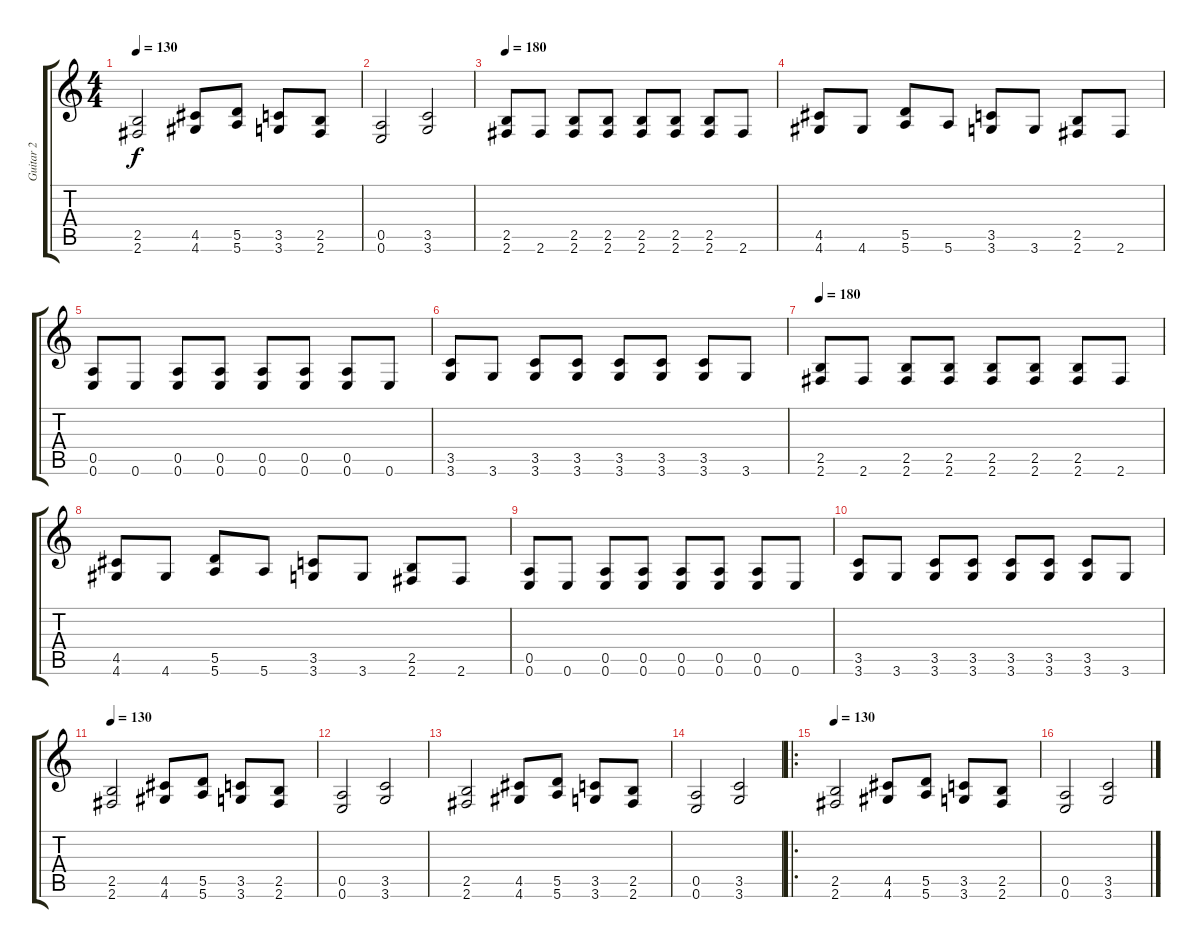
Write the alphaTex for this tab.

\track ("Guitar 2" "Guitar 2") {instrument distortionguitar}
\staff {score tabs}
\tuning (E4 B3 G3 D3 A2 E2) {hide}
\ts (4 4)
\tempo 130
\clef g2
\ks c
(2.5 2.6).2{dy f} (4.5 4.6).8 (5.5 5.6).8 (3.5 3.6).8 (2.5 2.6).8 |
(0.5 0.6).2 (3.5 3.6).2 |
\tempo 180
(2.5 2.6).8 2.6.8 (2.5 2.6).8 (2.5 2.6).8 (2.5 2.6).8 (2.5 2.6).8 (2.5 2.6).8 2.6.8 |
(4.5 4.6).8 4.6.8 (5.5 5.6).8 5.6.8 (3.5 3.6).8 3.6.8 (2.5 2.6).8 2.6.8 |
(0.5 0.6).8 0.6.8 (0.5 0.6).8 (0.5 0.6).8 (0.5 0.6).8 (0.5 0.6).8 (0.5 0.6).8 0.6.8 |
(3.5 3.6).8 3.6.8 (3.5 3.6).8 (3.5 3.6).8 (3.5 3.6).8 (3.5 3.6).8 (3.5 3.6).8 3.6.8 |
\tempo 180
(2.5 2.6).8 2.6.8 (2.5 2.6).8 (2.5 2.6).8 (2.5 2.6).8 (2.5 2.6).8 (2.5 2.6).8 2.6.8 |
(4.5 4.6).8 4.6.8 (5.5 5.6).8 5.6.8 (3.5 3.6).8 3.6.8 (2.5 2.6).8 2.6.8 |
(0.5 0.6).8 0.6.8 (0.5 0.6).8 (0.5 0.6).8 (0.5 0.6).8 (0.5 0.6).8 (0.5 0.6).8 0.6.8 |
(3.5 3.6).8 3.6.8 (3.5 3.6).8 (3.5 3.6).8 (3.5 3.6).8 (3.5 3.6).8 (3.5 3.6).8 3.6.8 |
\tempo 130
(2.5 2.6).2 (4.5 4.6).8 (5.5 5.6).8 (3.5 3.6).8 (2.5 2.6).8 |
(0.5 0.6).2 (3.5 3.6).2 |
(2.5 2.6).2 (4.5 4.6).8 (5.5 5.6).8 (3.5 3.6).8 (2.5 2.6).8 |
(0.5 0.6).2 (3.5 3.6).2 |
\ro
\tempo 130
(2.5 2.6).2 (4.5 4.6).8 (5.5 5.6).8 (3.5 3.6).8 (2.5 2.6).8 |
(0.5 0.6).2 (3.5 3.6).2
